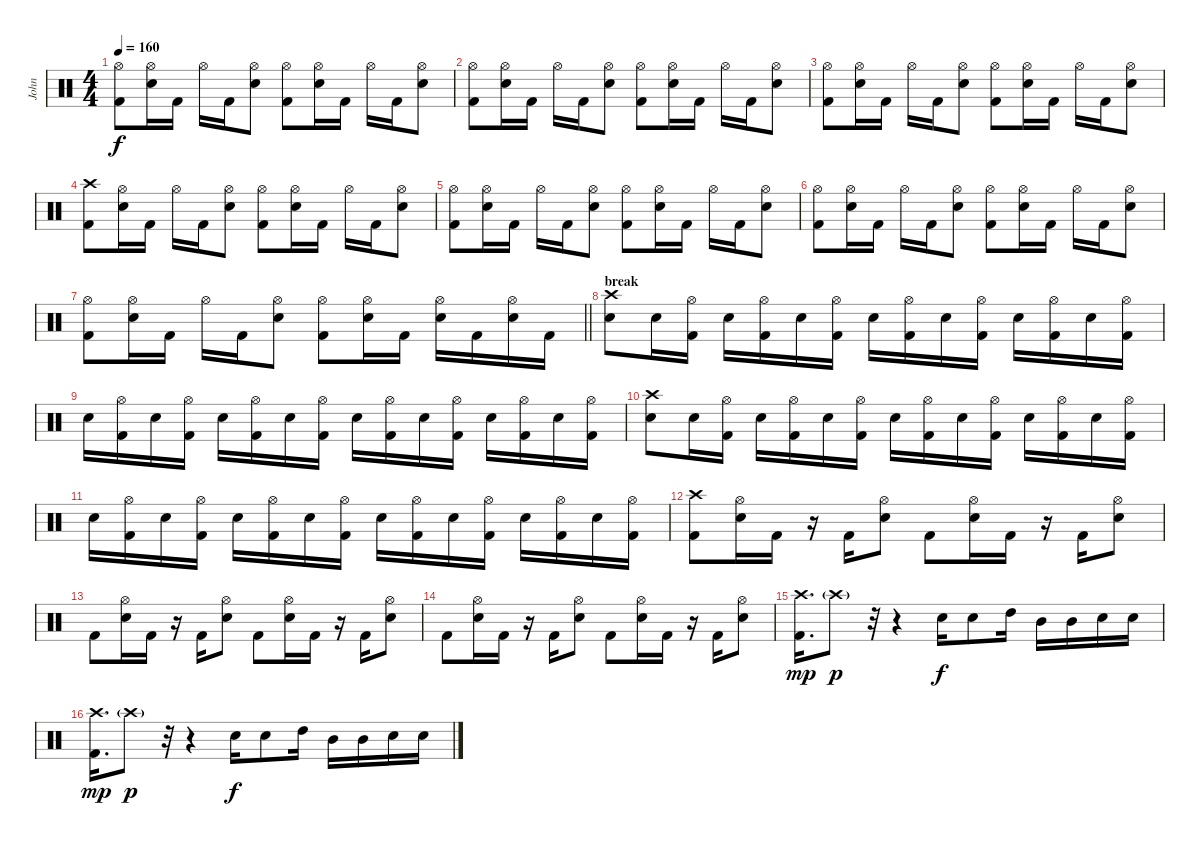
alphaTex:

\track ("John" "John") {instrument percussion}
\staff {score}
\articulation defaults
\ts (4 4)
\tempo 160
\clef neutral
\ks c
("Hi-Hat (open)" "Kick (hit) 2").8{dy f} ("Hi-Hat (open)" "Snare (hit) 2").16 "Kick (hit) 2".16 "Hi-Hat (open)".16 "Kick (hit) 2".16 ("Hi-Hat (open)" "Snare (hit) 2").8 ("Hi-Hat (open)" "Kick (hit) 2").8 ("Hi-Hat (open)" "Snare (hit) 2").16 "Kick (hit) 2".16 "Hi-Hat (open)".16 "Kick (hit) 2".16 ("Hi-Hat (open)" "Snare (hit) 2").8 |
("Hi-Hat (open)" "Kick (hit) 2").8 ("Hi-Hat (open)" "Snare (hit) 2").16 "Kick (hit) 2".16 "Hi-Hat (open)".16 "Kick (hit) 2".16 ("Hi-Hat (open)" "Snare (hit) 2").8 ("Hi-Hat (open)" "Kick (hit) 2").8 ("Hi-Hat (open)" "Snare (hit) 2").16 "Kick (hit) 2".16 "Hi-Hat (open)".16 "Kick (hit) 2".16 ("Hi-Hat (open)" "Snare (hit) 2").8 |
("Hi-Hat (open)" "Kick (hit) 2").8 ("Hi-Hat (open)" "Snare (hit) 2").16 "Kick (hit) 2".16 "Hi-Hat (open)".16 "Kick (hit) 2".16 ("Hi-Hat (open)" "Snare (hit) 2").8 ("Hi-Hat (open)" "Kick (hit) 2").8 ("Hi-Hat (open)" "Snare (hit) 2").16 "Kick (hit) 2".16 "Hi-Hat (open)".16 "Kick (hit) 2".16 ("Hi-Hat (open)" "Snare (hit) 2").8 |
("Crash high (hit)" "Kick (hit) 2").8 ("Hi-Hat (open)" "Snare (hit) 2").16 "Kick (hit) 2".16 "Hi-Hat (open)".16 "Kick (hit) 2".16 ("Hi-Hat (open)" "Snare (hit) 2").8 ("Hi-Hat (open)" "Kick (hit) 2").8 ("Hi-Hat (open)" "Snare (hit) 2").16 "Kick (hit) 2".16 "Hi-Hat (open)".16 "Kick (hit) 2".16 ("Hi-Hat (open)" "Snare (hit) 2").8 |
("Hi-Hat (open)" "Kick (hit) 2").8 ("Hi-Hat (open)" "Snare (hit) 2").16 "Kick (hit) 2".16 "Hi-Hat (open)".16 "Kick (hit) 2".16 ("Hi-Hat (open)" "Snare (hit) 2").8 ("Hi-Hat (open)" "Kick (hit) 2").8 ("Hi-Hat (open)" "Snare (hit) 2").16 "Kick (hit) 2".16 "Hi-Hat (open)".16 "Kick (hit) 2".16 ("Hi-Hat (open)" "Snare (hit) 2").8 |
("Hi-Hat (open)" "Kick (hit) 2").8 ("Hi-Hat (open)" "Snare (hit) 2").16 "Kick (hit) 2".16 "Hi-Hat (open)".16 "Kick (hit) 2".16 ("Hi-Hat (open)" "Snare (hit) 2").8 ("Hi-Hat (open)" "Kick (hit) 2").8 ("Hi-Hat (open)" "Snare (hit) 2").16 "Kick (hit) 2".16 "Hi-Hat (open)".16 "Kick (hit) 2".16 ("Hi-Hat (open)" "Snare (hit) 2").8 |
\barLineRight lightlight
("Hi-Hat (open)" "Kick (hit) 2").8 ("Hi-Hat (open)" "Snare (hit) 2").16 "Kick (hit) 2".16 "Hi-Hat (open)".16 "Kick (hit) 2".16 ("Hi-Hat (open)" "Snare (hit) 2").8 ("Hi-Hat (open)" "Kick (hit) 2").8 ("Hi-Hat (open)" "Snare (hit) 2").16 "Kick (hit) 2".16 ("Hi-Hat (open)" "Snare (hit) 2").16 "Kick (hit) 2".16 ("Hi-Hat (open)" "Snare (hit) 2").16 "Kick (hit) 2".16 |
\section ("" "break")
("Crash high (hit)" "Snare (hit) 2").8 "Snare (hit) 2".16 ("Hi-Hat (open)" "Kick (hit) 2").16 "Snare (hit) 2".16 ("Hi-Hat (open)" "Kick (hit) 2").16 "Snare (hit) 2".16 ("Hi-Hat (open)" "Kick (hit) 2").16 "Snare (hit) 2".16 ("Hi-Hat (open)" "Kick (hit) 2").16 "Snare (hit) 2".16 ("Hi-Hat (open)" "Kick (hit) 2").16 "Snare (hit) 2".16 ("Hi-Hat (open)" "Kick (hit) 2").16 "Snare (hit) 2".16 ("Hi-Hat (open)" "Kick (hit) 2").16 |
"Snare (hit) 2".16 ("Hi-Hat (open)" "Kick (hit) 2").16 "Snare (hit) 2".16 ("Hi-Hat (open)" "Kick (hit) 2").16 "Snare (hit) 2".16 ("Hi-Hat (open)" "Kick (hit) 2").16 "Snare (hit) 2".16 ("Hi-Hat (open)" "Kick (hit) 2").16 "Snare (hit) 2".16 ("Hi-Hat (open)" "Kick (hit) 2").16 "Snare (hit) 2".16 ("Hi-Hat (open)" "Kick (hit) 2").16 "Snare (hit) 2".16 ("Hi-Hat (open)" "Kick (hit) 2").16 "Snare (hit) 2".16 ("Hi-Hat (open)" "Kick (hit) 2").16 |
("Crash high (hit)" "Snare (hit) 2").8 "Snare (hit) 2".16 ("Hi-Hat (open)" "Kick (hit) 2").16 "Snare (hit) 2".16 ("Hi-Hat (open)" "Kick (hit) 2").16 "Snare (hit) 2".16 ("Hi-Hat (open)" "Kick (hit) 2").16 "Snare (hit) 2".16 ("Hi-Hat (open)" "Kick (hit) 2").16 "Snare (hit) 2".16 ("Hi-Hat (open)" "Kick (hit) 2").16 "Snare (hit) 2".16 ("Hi-Hat (open)" "Kick (hit) 2").16 "Snare (hit) 2".16 ("Hi-Hat (open)" "Kick (hit) 2").16 |
"Snare (hit) 2".16 ("Hi-Hat (open)" "Kick (hit) 2").16 "Snare (hit) 2".16 ("Hi-Hat (open)" "Kick (hit) 2").16 "Snare (hit) 2".16 ("Hi-Hat (open)" "Kick (hit) 2").16 "Snare (hit) 2".16 ("Hi-Hat (open)" "Kick (hit) 2").16 "Snare (hit) 2".16 ("Hi-Hat (open)" "Kick (hit) 2").16 "Snare (hit) 2".16 ("Hi-Hat (open)" "Kick (hit) 2").16 "Snare (hit) 2".16 ("Hi-Hat (open)" "Kick (hit) 2").16 "Snare (hit) 2".16 ("Hi-Hat (open)" "Kick (hit) 2").16 |
("Crash high (hit)" "Kick (hit) 2").8 ("Hi-Hat (open)" "Snare (hit) 2").16 "Kick (hit) 2".16 r.16 "Kick (hit) 2".16 ("Hi-Hat (open)" "Snare (hit) 2").8 "Kick (hit) 2".8 ("Hi-Hat (open)" "Snare (hit) 2").16 "Kick (hit) 2".16 r.16 "Kick (hit) 2".16 ("Hi-Hat (open)" "Snare (hit) 2").8 |
"Kick (hit) 2".8 ("Hi-Hat (open)" "Snare (hit) 2").16 "Kick (hit) 2".16 r.16 "Kick (hit) 2".16 ("Hi-Hat (open)" "Snare (hit) 2").8 "Kick (hit) 2".8 ("Hi-Hat (open)" "Snare (hit) 2").16 "Kick (hit) 2".16 r.16 "Kick (hit) 2".16 ("Hi-Hat (open)" "Snare (hit) 2").8 |
"Kick (hit) 2".8 ("Hi-Hat (open)" "Snare (hit) 2").16 "Kick (hit) 2".16 r.16 "Kick (hit) 2".16 ("Hi-Hat (open)" "Snare (hit) 2").8 "Kick (hit) 2".8 ("Hi-Hat (open)" "Snare (hit) 2").16 "Kick (hit) 2".16 r.16 "Kick (hit) 2".16 ("Hi-Hat (open)" "Snare (hit) 2").8 |
("Crash high (hit)" "Kick (hit) 2").16{d dy mp} "Crash high (hit)"{g}.8{dy p} r.32 r.4 "Snare (hit) 2".16{dy f} "Snare (hit) 2".8 "High Tom (hit)".16 "Mid Tom (hit)".16 "Mid Tom (hit)".16 "Snare (hit) 2".16 "Snare (hit) 2".16 |
("Crash high (hit)" "Kick (hit) 2").16{d dy mp} "Crash high (hit)"{g}.8{dy p} r.32 r.4 "Snare (hit) 2".16{dy f} "Snare (hit) 2".8 "High Tom (hit)".16 "Mid Tom (hit)".16 "Mid Tom (hit)".16 "Snare (hit) 2".16 "Snare (hit) 2".16
